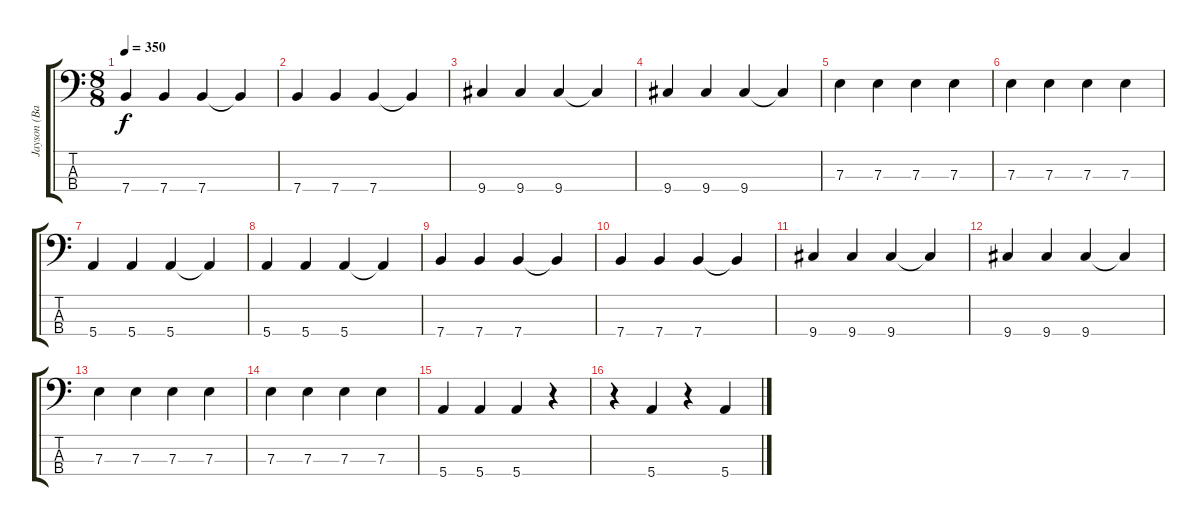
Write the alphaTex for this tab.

\track ("Jayson (Bass)" "Jayson (Ba") {instrument electricbasspick}
\staff {score tabs}
\tuning (G2 D2 A1 E1) {hide}
\ts (8 8)
\tempo 350
\clef f4
\ks c
7.4.4{dy f} 7.4.4 7.4.4 7.4{t}.4 |
7.4.4 7.4.4 7.4.4 7.4{t}.4 |
9.4.4 9.4.4 9.4.4 9.4{t}.4 |
9.4.4 9.4.4 9.4.4 9.4{t}.4 |
7.3.4 7.3.4 7.3.4 7.3.4 |
7.3.4 7.3.4 7.3.4 7.3.4 |
5.4.4 5.4.4 5.4.4 5.4{t}.4 |
5.4.4 5.4.4 5.4.4 5.4{t}.4 |
7.4.4 7.4.4 7.4.4 7.4{t}.4 |
7.4.4 7.4.4 7.4.4 7.4{t}.4 |
9.4.4 9.4.4 9.4.4 9.4{t}.4 |
9.4.4 9.4.4 9.4.4 9.4{t}.4 |
7.3.4 7.3.4 7.3.4 7.3.4 |
7.3.4 7.3.4 7.3.4 7.3.4 |
5.4.4 5.4.4 5.4.4 r.4 |
r.4 5.4.4 r.4 5.4.4
